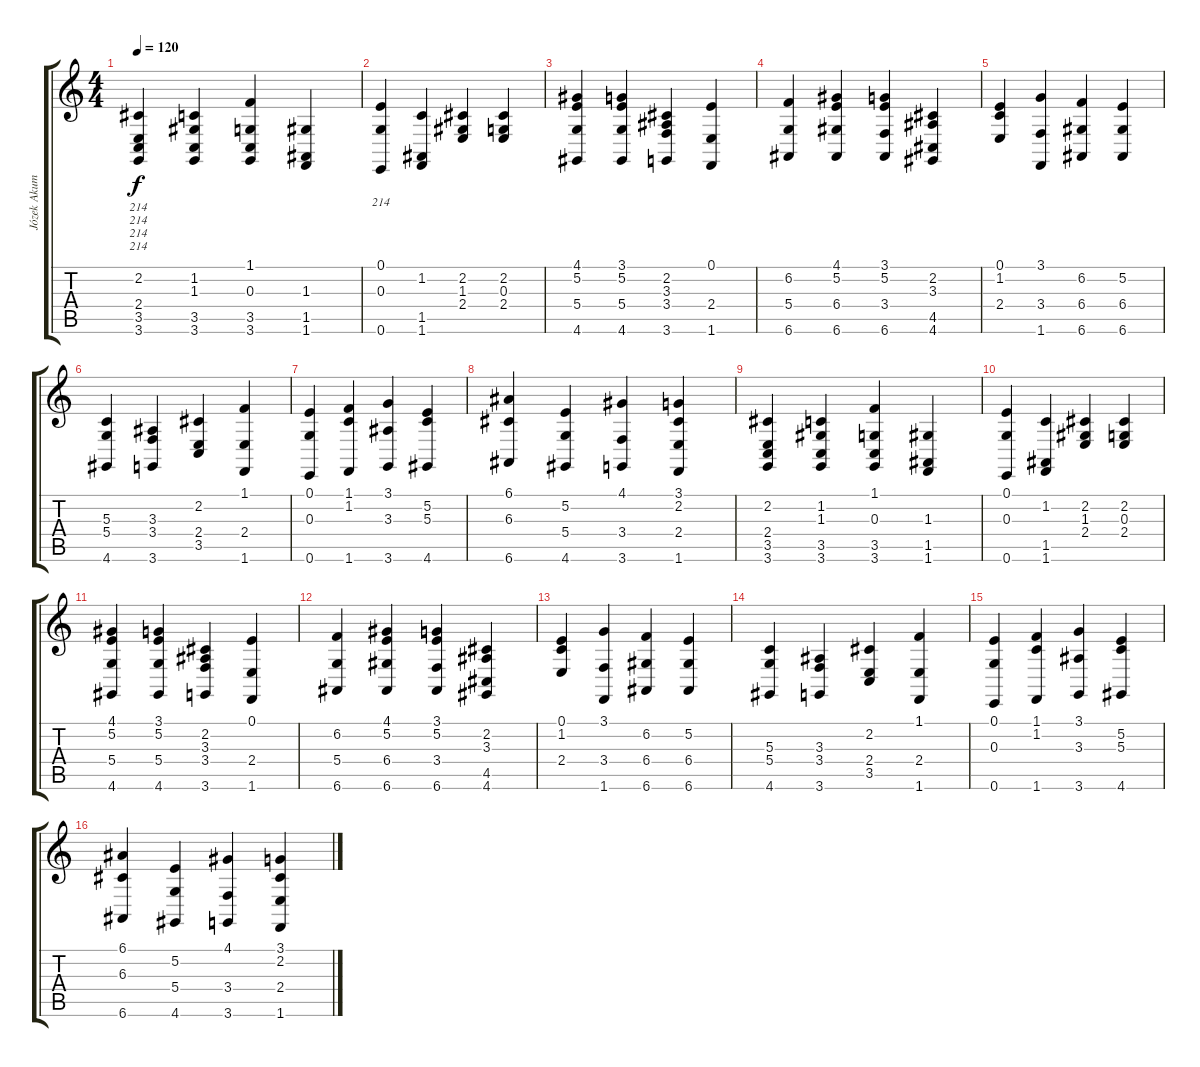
\track ("Józek Akumulator" "Józek Akum") {instrument pizzicatostrings}
\staff {score tabs}
\tuning (E4 B3 G3 D3 A2 E2) {hide}
\ts (4 4)
\tempo 120
\clef g2
\ks c
(2.2 2.4 3.5 3.6).4{lyrics (0 "") lyrics (1 "214") lyrics (2 "214") lyrics (3 "214") lyrics (4 "214") dy f instrument pizzicatostrings} (1.2 1.3 3.5 3.6).4 (1.1 0.3 3.5 3.6).4 (1.3 1.5 1.6).4 |
(0.1 0.3 0.6).4{lyrics (0 "214") lyrics (1 "") lyrics (2 "") lyrics (3 "") lyrics (4 "")} (1.2 1.5 1.6).4 (2.2 1.3 2.4).4 (2.2 0.3 2.4).4 |
(4.1 5.2 5.4 4.6).4 (3.1 5.2 5.4 4.6).4 (2.2 3.3 3.4 3.6).4 (0.1 2.4 1.6).4 |
(6.2 5.4 6.6).4 (4.1 5.2 6.4 6.6).4 (3.1 5.2 3.4 6.6).4 (2.2 3.3 4.5 4.6).4 |
(0.1 1.2 2.4).4 (3.1 3.4 1.6).4 (6.2 6.4 6.6).4 (5.2 6.4 6.6).4 |
(5.3 5.4 4.6).4 (3.3 3.4 3.6).4 (2.2 2.4 3.5).4 (1.1 2.4 1.6).4 |
(0.1 0.3 0.6).4 (1.1 1.2 1.6).4 (3.1 3.3 3.6).4 (5.2 5.3 4.6).4 |
(6.1 6.3 6.6).4 (5.2 5.4 4.6).4 (4.1 3.4 3.6).4 (3.1 2.2 2.4 1.6).4 |
(2.2 2.4 3.5 3.6).4 (1.2 1.3 3.5 3.6).4 (1.1 0.3 3.5 3.6).4 (1.3 1.5 1.6).4 |
(0.1 0.3 0.6).4 (1.2 1.5 1.6).4 (2.2 1.3 2.4).4 (2.2 0.3 2.4).4 |
(4.1 5.2 5.4 4.6).4 (3.1 5.2 5.4 4.6).4 (2.2 3.3 3.4 3.6).4 (0.1 2.4 1.6).4 |
(6.2 5.4 6.6).4 (4.1 5.2 6.4 6.6).4 (3.1 5.2 3.4 6.6).4 (2.2 3.3 4.5 4.6).4 |
(0.1 1.2 2.4).4 (3.1 3.4 1.6).4 (6.2 6.4 6.6).4 (5.2 6.4 6.6).4 |
(5.3 5.4 4.6).4 (3.3 3.4 3.6).4 (2.2 2.4 3.5).4 (1.1 2.4 1.6).4 |
(0.1 0.3 0.6).4 (1.1 1.2 1.6).4 (3.1 3.3 3.6).4 (5.2 5.3 4.6).4 |
(6.1 6.3 6.6).4 (5.2 5.4 4.6).4 (4.1 3.4 3.6).4 (3.1 2.2 2.4 1.6).4
